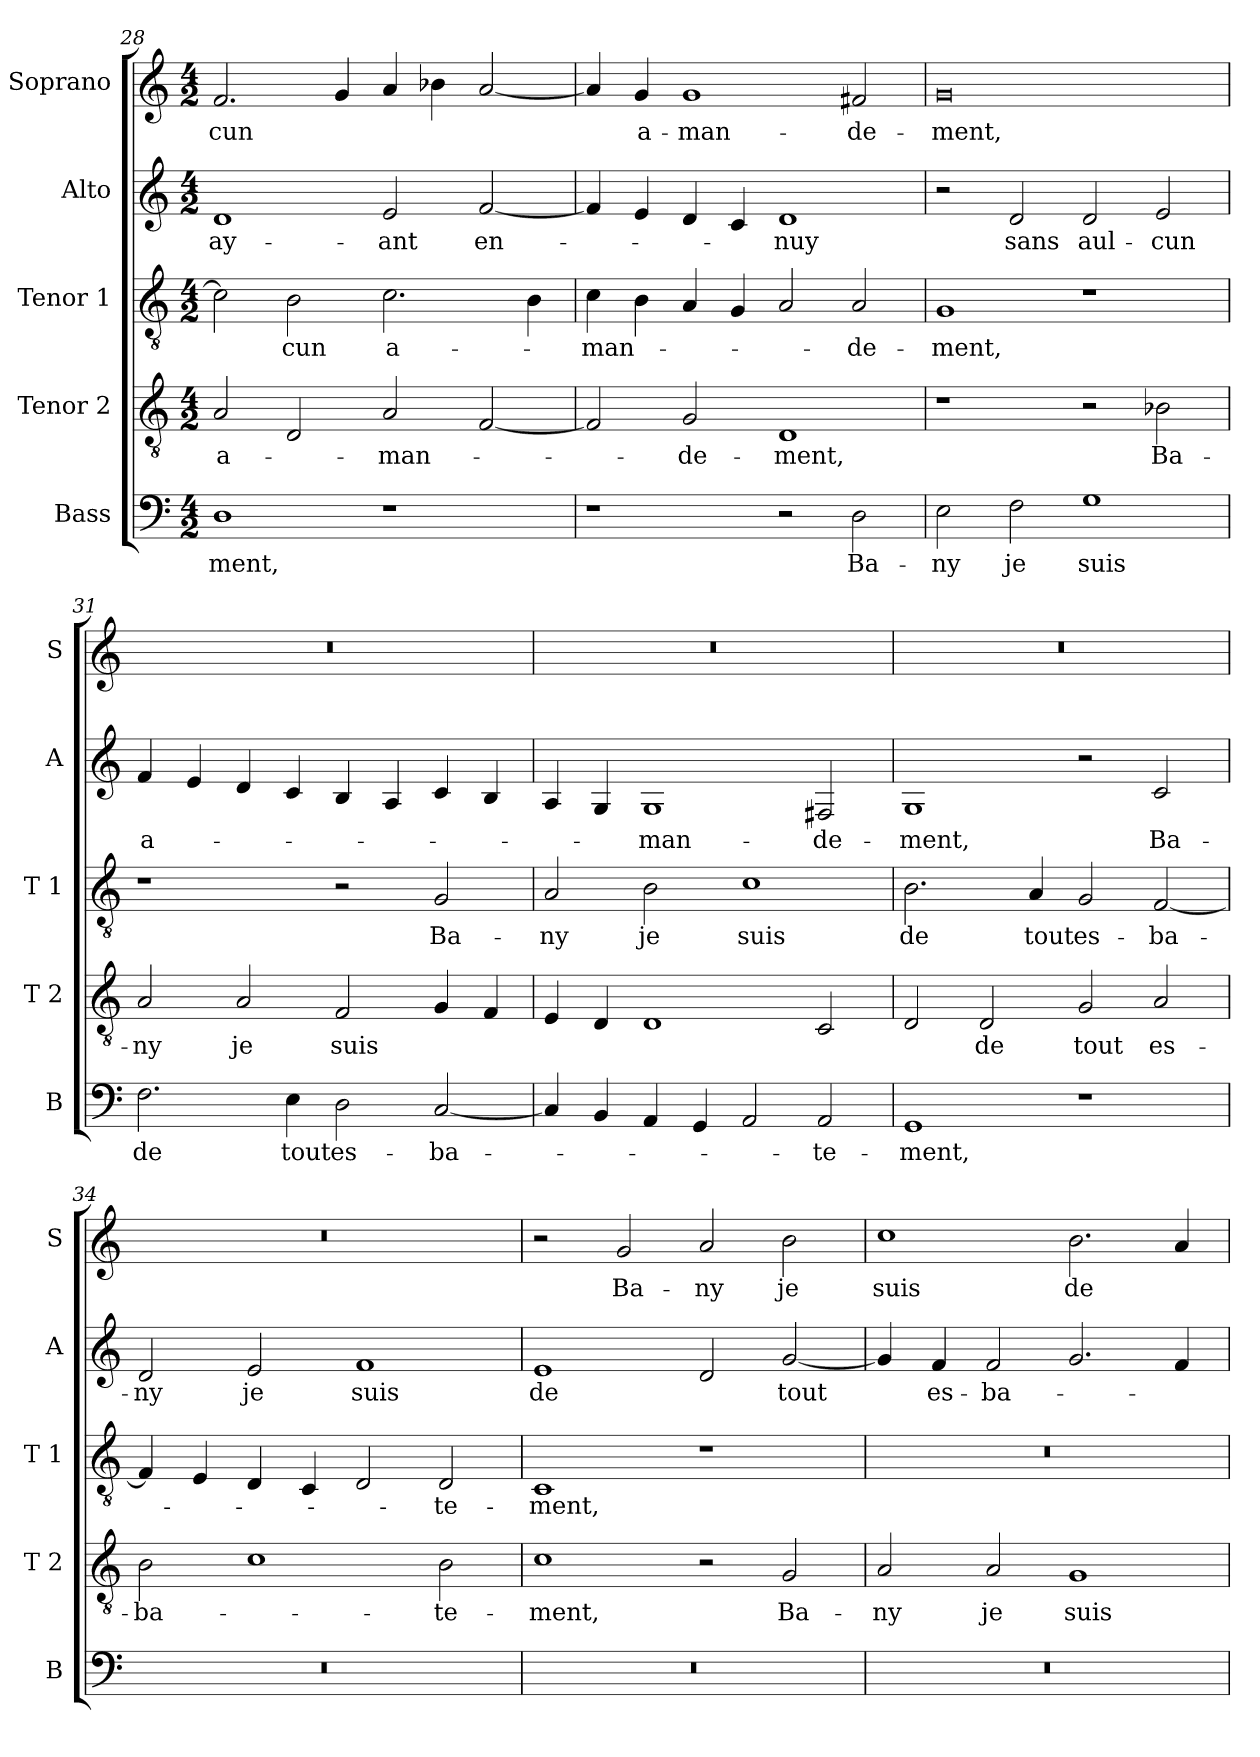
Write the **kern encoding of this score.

**kern	**text	**kern	**text	**kern	**text	**kern	**text	**kern	**text
*part5	*part5	*part4	*part4	*part3	*part3	*part2	*part2	*part1	*part1
*staff5	*staff5	*staff4	*staff4	*staff3	*staff3	*staff2	*staff2	*staff1	*staff1
*I"Bass	*	*I"Tenor 2	*	*I"Tenor 1	*	*I"Alto	*	*I"Soprano	*
*I'B	*	*I'T 2	*	*I'T 1	*	*I'A	*	*I'S	*
*clefF4	*	*clefGv2	*	*clefGv2	*	*clefG2	*	*clefG2	*
*k[]	*	*k[]	*	*k[]	*	*k[]	*	*k[]	*
*C:	*	*C:	*	*C:	*	*C:	*	*C:	*
*M4/2	*	*M4/2	*	*M4/2	*	*M4/2	*	*M4/2	*
=28	=28	=28	=28	=28	=28	=28	=28	=28	=28
!	!LO:LY:b	!	!LO:LY:b	!	!	!	!LO:LY:b	!	!LO:LY:b
1D	-ment,	2A/	a-	2c\]	.	1d	ay-	2.f/	-cun
!	!	!	!	!	!LO:LY:b	!	!	!	!
.	.	2D/	.	2B\	-cun	.	.	.	.
.	.	.	.	.	.	.	.	4g/	.
!	!	!	!LO:LY:b	!	!LO:LY:b	!	!LO:LY:b	!	!
1r	.	2A/	-man-	2.c\	a-	2e/	-ant	4a/	.
.	.	.	.	.	.	.	.	4b-X\	.
!	!	!	!	!	!	!	!LO:LY:b	!	!
.	.	[2F/	.	.	.	[2f/	en-	[2a/	.
.	.	.	.	4B\	.	.	.	.	.
=29	=29	=29	=29	=29	=29	=29	=29	=29	=29
!	!	!	!	!	!LO:LY:b	!	!	!	!
1r	.	2F/]	.	4c\	-man-	4f/]	.	4a/]	.
!	!	!	!	!	!	!	!	!	!LO:LY:b
.	.	.	.	4B\	.	4e/	.	4g/	a-
!	!	!	!LO:LY:b	!	!	!	!	!	!LO:LY:b
.	.	2G/	-de-	4A/	.	4d/	.	1g	-man-
.	.	.	.	4G/	.	4c/	.	.	.
!	!	!	!LO:LY:b	!	!	!	!LO:LY:b	!	!
2r	.	1D	-ment,	2A/	.	1d	-nuy	.	.
!	!LO:LY:b	!	!	!	!LO:LY:b	!	!	!	!LO:LY:b
2D\	Ba-	.	.	2A/	-de-	.	.	2f#X/	-de-
=30	=30	=30	=30	=30	=30	=30	=30	=30	=30
!	!LO:LY:b	!	!	!	!LO:LY:b	!	!	!	!LO:LY:b
2E\	-ny	1r	.	1G	-ment,	2r	.	0g	-ment,
!	!LO:LY:b	!	!	!	!	!	!LO:LY:b	!	!
2F\	je	.	.	.	.	2d/	sans	.	.
!	!LO:LY:b	!	!	!	!	!	!LO:LY:b	!	!
1G	suis	2r	.	1r	.	2d/	aul-	.	.
!	!	!	!LO:LY:b	!	!	!	!LO:LY:b	!	!
.	.	2B-X\	Ba-	.	.	2e/	-cun	.	.
!!LO:LB:g=z
=31	=31	=31	=31	=31	=31	=31	=31	=31	=31
!	!LO:LY:b	!	!LO:LY:b	!	!	!	!LO:LY:b	!	!
2.F\	de	2A/	-ny	1r	.	4f/	a-	0r	.
.	.	.	.	.	.	4e/	.	.	.
!	!	!	!LO:LY:b	!	!	!	!	!	!
.	.	2A/	je	.	.	4d/	.	.	.
!	!LO:LY:b	!	!	!	!	!	!	!	!
4E\	tout	.	.	.	.	4c/	.	.	.
!	!LO:LY:b	!	!LO:LY:b	!	!	!	!	!	!
2D\	es-	2F/	suis	2r	.	4B/	.	.	.
.	.	.	.	.	.	4A/	.	.	.
!	!LO:LY:b	!	!	!	!LO:LY:b	!	!	!	!
[2C/	-ba-	4G/	.	2G/	Ba-	4c/	.	.	.
.	.	4F/	.	.	.	4B/	.	.	.
=32	=32	=32	=32	=32	=32	=32	=32	=32	=32
!	!	!	!	!	!LO:LY:b	!	!	!	!
4C/]	.	4E/	.	2A/	-ny	4A/	.	0r	.
4BB/	.	4D/	.	.	.	4G/	.	.	.
!	!	!	!	!	!LO:LY:b	!	!LO:LY:b	!	!
4AA/	.	1D	.	2B\	je	1G	-man-	.	.
4GG/	.	.	.	.	.	.	.	.	.
!	!	!	!	!	!LO:LY:b	!	!	!	!
2AA/	.	.	.	1c	suis	.	.	.	.
!	!LO:LY:b	!	!	!	!	!	!LO:LY:b	!	!
2AA/	-te-	2C/	.	.	.	2F#X/	-de-	.	.
=33	=33	=33	=33	=33	=33	=33	=33	=33	=33
!	!LO:LY:b	!	!	!	!LO:LY:b	!	!LO:LY:b	!	!
1GG	-ment,	2D/	.	2.B\	de	1G	-ment,	0r	.
!	!	!	!LO:LY:b	!	!	!	!	!	!
.	.	2D/	de	.	.	.	.	.	.
!	!	!	!	!	!LO:LY:b	!	!	!	!
.	.	.	.	4A/	tout	.	.	.	.
!	!	!	!LO:LY:b	!	!LO:LY:b	!	!	!	!
1r	.	2G/	tout	2G/	es-	2r	.	.	.
!	!	!	!LO:LY:b	!	!LO:LY:b	!	!LO:LY:b	!	!
.	.	2A/	es-	[2F/	-ba-	2c/	Ba-	.	.
=34	=34	=34	=34	=34	=34	=34	=34	=34	=34
!	!	!	!LO:LY:b	!	!	!	!LO:LY:b	!	!
0r	.	2B\	-ba-	4F/]	.	2d/	-ny	0r	.
.	.	.	.	4E/	.	.	.	.	.
!	!	!	!	!	!	!	!LO:LY:b	!	!
.	.	1c	.	4D/	.	2e/	je	.	.
.	.	.	.	4C/	.	.	.	.	.
!	!	!	!	!	!	!	!LO:LY:b	!	!
.	.	.	.	2D/	.	1f	suis	.	.
!	!	!	!LO:LY:b	!	!LO:LY:b	!	!	!	!
.	.	2B\	-te-	2D/	-te-	.	.	.	.
=35	=35	=35	=35	=35	=35	=35	=35	=35	=35
!	!	!	!LO:LY:b	!	!LO:LY:b	!	!LO:LY:b	!	!
0r	.	1c	-ment,	1C	-ment,	1e	de	2r	.
!	!	!	!	!	!	!	!	!	!LO:LY:b
.	.	.	.	.	.	.	.	2g/	Ba-
!	!	!	!	!	!	!	!	!	!LO:LY:b
.	.	2r	.	1r	.	2d/	.	2a/	-ny
!	!	!	!LO:LY:b	!	!	!	!LO:LY:b	!	!LO:LY:b
.	.	2G/	Ba-	.	.	[2g/	tout	2b\	je
=36	=36	=36	=36	=36	=36	=36	=36	=36	=36
!	!	!	!LO:LY:b	!	!	!	!	!	!LO:LY:b
0r	.	2A/	-ny	0r	.	4g/]	.	1cc	suis
!	!	!	!	!	!	!	!LO:LY:b	!	!
.	.	.	.	.	.	4f/	es-	.	.
!	!	!	!LO:LY:b	!	!	!	!LO:LY:b	!	!
.	.	2A/	je	.	.	2f/	-ba-	.	.
!	!	!	!LO:LY:b	!	!	!	!	!	!LO:LY:b
.	.	1G	suis	.	.	2.g/	.	2.b\	de
.	.	.	.	.	.	4f/	.	4a/	.
=	=	=	=	=	=	=	=	=	=
*-	*-	*-	*-	*-	*-	*-	*-	*-	*-
